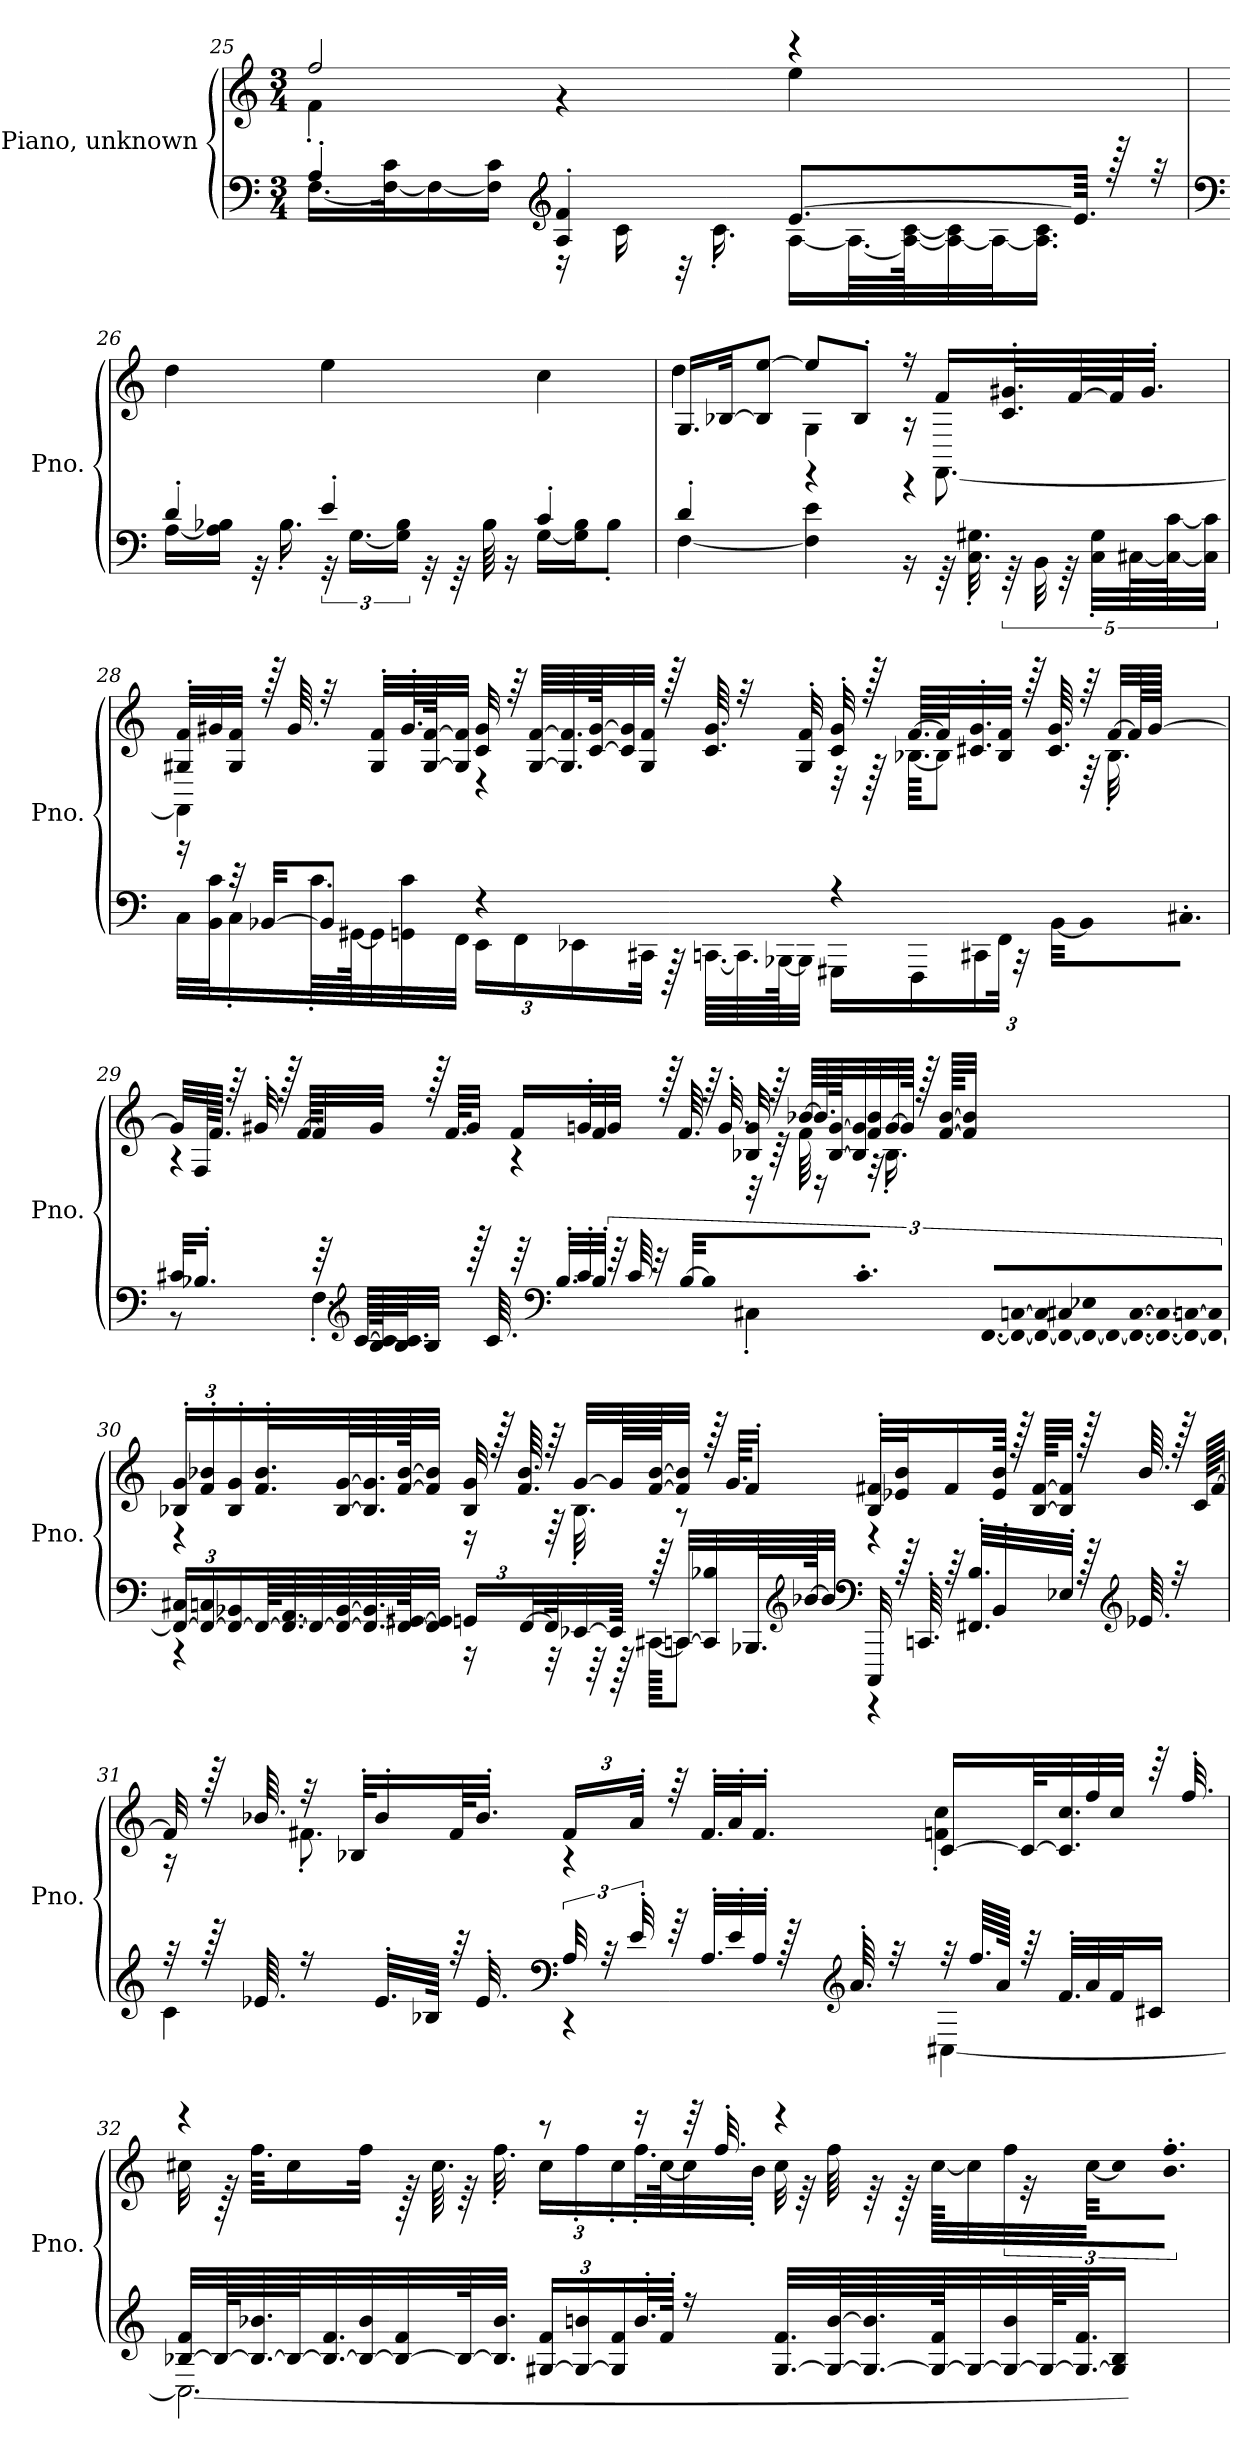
**kern	**kern
*part1	*part1
*staff2	*staff1
*I"Piano, unknown	*
*I'Pno.	*
!!LO:LB:g=z
*clefF4	*clefG2
*k[]	*k[]
*M3/4	*M3/4
=25	=25
*^	*^
4A'/	[16.F\LL	2ff/	4f'\
.	32F\_ 32c\K	.	.
.	16F\_	.	.
.	16F\] 16c\JJ	.	.
*clefG2	*	*	*
4A/' 4f/'	16r	.	4r
.	16c\	.	.
.	32r	.	.
.	16.c'\	.	.
[8.e/L	[16A\LL	4r	4ee\
.	64.A\LL_	.	.
.	128A\_ [128c\JK	.	.
.	32A\_ 32c\]	.	.
.	32A\J_	.	.
.	16.A\] 16.c\JJ	.	.
64.e/Jkkk]	.	.	.
128r	.	.	.
32r	.	.	.
*	*	*v	*v
!!LO:LB:g=z
=26	=26	=26
*clefF4	*	*
4d'/	[16A\LL	4dd\
.	16A\] 16B-X\JJ	.
.	32r	.
.	16.B-'\	.
4e'/	48r	4ee\
.	[24.G\LL	.
.	24G\] 24B-\JJ	.
.	32r	.
.	64r	.
.	64B-\	.
.	16r	.
4c'/	[16G\LL	4cc\
.	16G\] 16B-\J	.
.	8B-'\J	.
=27	=27	=27
*	*	*^
4d'/	[4F\	16.G/LL	4dd\
.	.	[32B-X/JK	.
.	.	8B-/] [8ee/J	.
4r	4F\] 4e\	8ee/L]	4G\
.	.	8B-'/J	.
4r	16r	16r	16r
.	64r	16f/LL	[8.FF\
.	32.C\' 32.G#X\'	.	.
.	80r	32.c/' 32.g#X/'L	.
.	40BB\	.	.
.	80r	.	.
.	.	[64f/L	.
.	40C\' 40G#\'LLL	.	.
.	.	64f/J]	.
.	[80C#X\L	.	.
.	.	32.g#'/JJJ	.
.	80C#\_ [80c\J	.	.
.	40C#\] 40c\]JJJ	.	.
!!LO:LB:g=z	!!
=28	=28	=28	=28
16r	32C\LLL	32G#X/' 32f/'LLL	4FF\]
.	32BB\ 32c\J	32g#X/	.
32r	16C'\	32G#/ 32f/JJJ	.
[32BB-X/KKL	.	128r	.
.	.	64.g#/	.
8BB-/J]	64.c'\LL	32r	.
.	[128GG#X\JK	.	.
.	32GG#\]	32G#/' 32f/'LLL	.
.	32GGn\ 32c\	64.g#'/L	.
.	.	[128G#/ [128f/JK	.
.	32FF\JJJ	32G#/] 32f/]JJJ	.
*	*Xbrackettup	*	*
4r	24EE\LL	32c/ 32g#/	4r
.	.	64r	.
.	24FF\	.	.
.	.	[64G#/ [64f/LLLL	.
.	.	64.G#/] 64.f/]	.
.	24EE-X\	.	.
.	.	[128c/ [128g#/JK	.
.	.	32c/] 32g#/]	.
.	32CC#X\JJk	32G#/ 32f/JJJ	.
.	128r	128r	.
.	[64.CCn\LLLL	64.c/ 64.g#/	.
.	64.CC\]	32r	.
.	[128BBB-X\JK	.	.
.	32BBB-\JJJ]	32G#/' 32f/'	.
4r	24GGG#X\LL	32c/' 32g#/'	32r
.	.	128r	128r
.	.	[64.f/LLLL	[64.B-X\KKKL
.	24FFF\	.	.
.	.	64f/J]	8B-\J]
.	.	32.c#X/' 32.g#/'	.
.	24CC#X\	.	.
*	*brackettup	*	*
.	48FF\JJk	32B-/ 32f/JJJ	.
.	48r	.	.
.	.	128r	.
.	.	64.c#/ 64.g#/	.
.	[48BB-\LLL	.	.
.	64BB-\K]	64r	64r
.	32.C#X'\JJJ	[32f/LLL	32.B-'\
.	.	128f/LL]	.
.	.	[128g#/JJJJJ	.
!!LO:PB:g=z	!!
=29	=29	=29	=29
32c#X/KLL	8r	32g#/LLL]	4r
16.B-X'/JJ	.	128F/KL	.
.	.	64.f/JJJJ	.
.	.	64r	.
.	.	32g#X'/	.
.	.	128r	.
.	.	[128f/KKLLL	.
64r	4.F'\	32f/]	.
*clefG2	*	*	*
[64c#/LLLL	.	.	.
[128B-/ 128c#/]K	.	32g#/JJJ	.
64.B-/] 64.c#/J	.	.	.
32B-/JJJ	.	128r	.
.	.	64.f/KLLL	.
128r	.	32g#/JJJ	.
64.c#/	.	.	.
64r	.	16f/LL	4r
*clefF4	*	*	*
32.B-'/LLL	.	.	.
32c#'/	.	32gn'/L	.
32B-'/JJJ	.	32f/	.
96r	.	32g/JJJ	.
96c#/	.	.	.
48r	.	.	.
.	.	128r	.
.	.	64.f/	.
[48B-/LLL	.	.	.
64B-/K]	.	64r	.
32.c#'/JJJ	.	32.g'/	.
[32.FF/LLL	4C#X'\	32B-X/ 32g/	32r
.	.	64r	64r
64FF/_ [64Cn/K	.	[64b-X/LLLL	64f\
32FF/_ 32C/]	.	64.b-/]	16r
.	.	[128B-/ [128g/JK	.
32FF/_ 32C#X/	.	32B-/] 32g/]	.
32FF/_ 32E-X/	.	32f/ 32b-/	32r
128FF/KL_	.	[32g/	16.B-'\
64.FF/_ [64.C#/	.	.	.
64.FF/_ 64.C#/]	.	64g/JJJk]	.
.	.	128r	.
128FF/_ [128Cn/JK	.	[128f/ [128b-/KKLLL	.
32FF/_ 32C/]JJJ	.	32f/] 32b-/]JJJ	.
!!LO:LB:g=z	!!
=30	=30	=30	=30
*Xbrackettup	*	*Xbrackettup	*
24FF/_ 24C#X/LL	4r	24B-X/' 24g/'LL	4r
24FF/_ 24Cn/	.	24f/' 24b-X/'	.
24FF/_ 24BB-X/	.	24B-/' 24g/'	.
128FF/KLL_	.	32.f/' 32.b-/'L	.
64.FF/_ 64.AA/	.	.	.
64FF/_	.	.	.
64FF/_ [64BB-/	.	[64B-/ [64g/L	.
64.FF/_ 64.BB-/]	.	64.B-/] 64.g/]	.
128FF/_ [128GG#X/JK	.	[128f/ [128b-/JK	.
32FF/] 32GG#/]JJJ	.	32f/] 32b-/]JJJ	.
24GGn/LL	16r	32B-/ 32g/	16r
.	.	128r	.
.	.	64.f/ 64.b-/	.
[48FF/L	.	.	.
64FF/K]	32r	64r	64r
[32EE-X/	.	[32g/LLL	32.B-'\
.	64r	.	.
128EE-/JJJkk]	128r	128g/LL]	.
128r	[128CC#X\KKKKL	[128f/ [128b-/JJ	.
[32CCn/LLL	8CC#\J]	32f/] 32b-/]JJJ	8r
32CC/] 32B-X/	.	128r	.
.	.	64.g/KKLL	.
64.BBB-X/L	.	16f'/JJ	.
*clefG2	*	*	*
[128b-X/JK	.	.	.
32b-/JJJ]	.	.	.
*clefF4	*	*	*
32CCC/	4r	32B-/' 32f#X/'LLL	4r
128r	.	32e-X/ 32b-/J	.
64.CCn'/	.	.	.
64r	.	16f#/	.
32.FF#X/' 32.B-/'LLL	.	.	.
32BB-'/	.	64e-/ 64b-/JJkk	.
.	.	128r	.
.	.	[128B-/ [128f#/KKLLL	.
32E-X'/JJJ	.	32B-/] 32f#/]JJJ	.
128r	.	128r	.
*clefG2	*	*	*
64.e-X/	.	64.b-/	.
32r	.	128r	.
.	.	128c/KLLLL	.
.	.	[64f#/JJJJ	.
!!LO:LB:g=z	!!
=31	=31	=31	=31
32r	4c\	32f#/]	16r
128r	.	128r	.
64.e-X/	.	64.b-X/	.
16r	.	32r	8.f#X'\
.	.	32B-X'/KLL	.
32.e-'/LLL	.	16b-'/	.
64B-X/JJJk	.	.	.
64r	.	64f#/KL	.
32.e-'/	.	32.b-'/JJJ	.
*clefF4	*	*	*
*brackettup	*	*	*
48A/	4r	24f#/LL	4r
48r	.	.	.
48e-'/	.	48a'/JJk	.
64r	.	64r	.
32.A'/LLL	.	32.f#'/LLL	.
32e-'/	.	32a'/J	.
32A'/JJJ	.	16.f#'/JJ	.
128r	.	.	.
*clefG2	*	*	*
64.a'/	.	.	.
32r	.	.	.
32r	[4C#X\	[16c/LL	4fn\' 4cc\'
64.ff/LLLL	.	.	.
128a/JJJJk	.	.	.
64r	.	64c/KL_	.
32.f'/LLL	.	32.c/] 32.cc/	.
32a/	.	32ff/	.
32f/J	.	32cc/JJJ	.
16c#X/JJ	.	64r	.
.	.	32.ff'/	.
!!LO:LB:g=z	!!
=32	=32	=32	=32
[32B-X/ 32f/LLL	2.C#\_	4r	32cc#X\
128B-/KL_	.	.	128r
64.B-/_ 64.b-X/	.	.	64.ff\KKLL
64B-/J_	.	.	16cc#\
32.B-/_ 32.f/	.	.	.
32B-/_ 32b-/	.	.	32ff\JJk
32B-/_ 32f/	.	.	128r
.	.	.	64.cc#\
64B-/K_	.	.	64r
32.B-/] 32.b-/JJJ	.	.	32.ff'\
*Xbrackettup	*	*	*
[24G#X/ 24f/LL	.	8r	24cc#\LL
24G#/_ 24bn/	.	.	24ff'\
24G#/] 24f/	.	.	24cc#'\
32.b'/L	.	16r	32.ff'\L
64f'/JJJk	.	.	[64cc#\K
16r	.	64r	32cc#\]
.	.	32.ff'/	.
.	.	.	32b'\JJJ
[32.G#/ 32.f/LLL	.	4r	32cc#\
.	.	.	64r
64G#/_ [64b/L	.	.	64ff\
64.G#/_ 64.b/]	.	.	64r
.	.	.	128r
128G#/_ 128f/JK	.	.	[128cc#\KKLLL
32G#/_	.	.	32cc#\]
*	*	*	*brackettup
32G#/_ 32b/	.	.	48ff\JJJ
.	.	.	48r
128G#/KL_	.	.	.
64.G#/_ 64.f/JJ	.	.	.
.	.	.	[48cc#\LLL
16G#/] 16B-/JJ	.	.	64cc#\K]
.	.	.	32.b\' 32.ff\'JJJ
*v	*v	*	*
*	*v	*v
=	=
*-	*-
